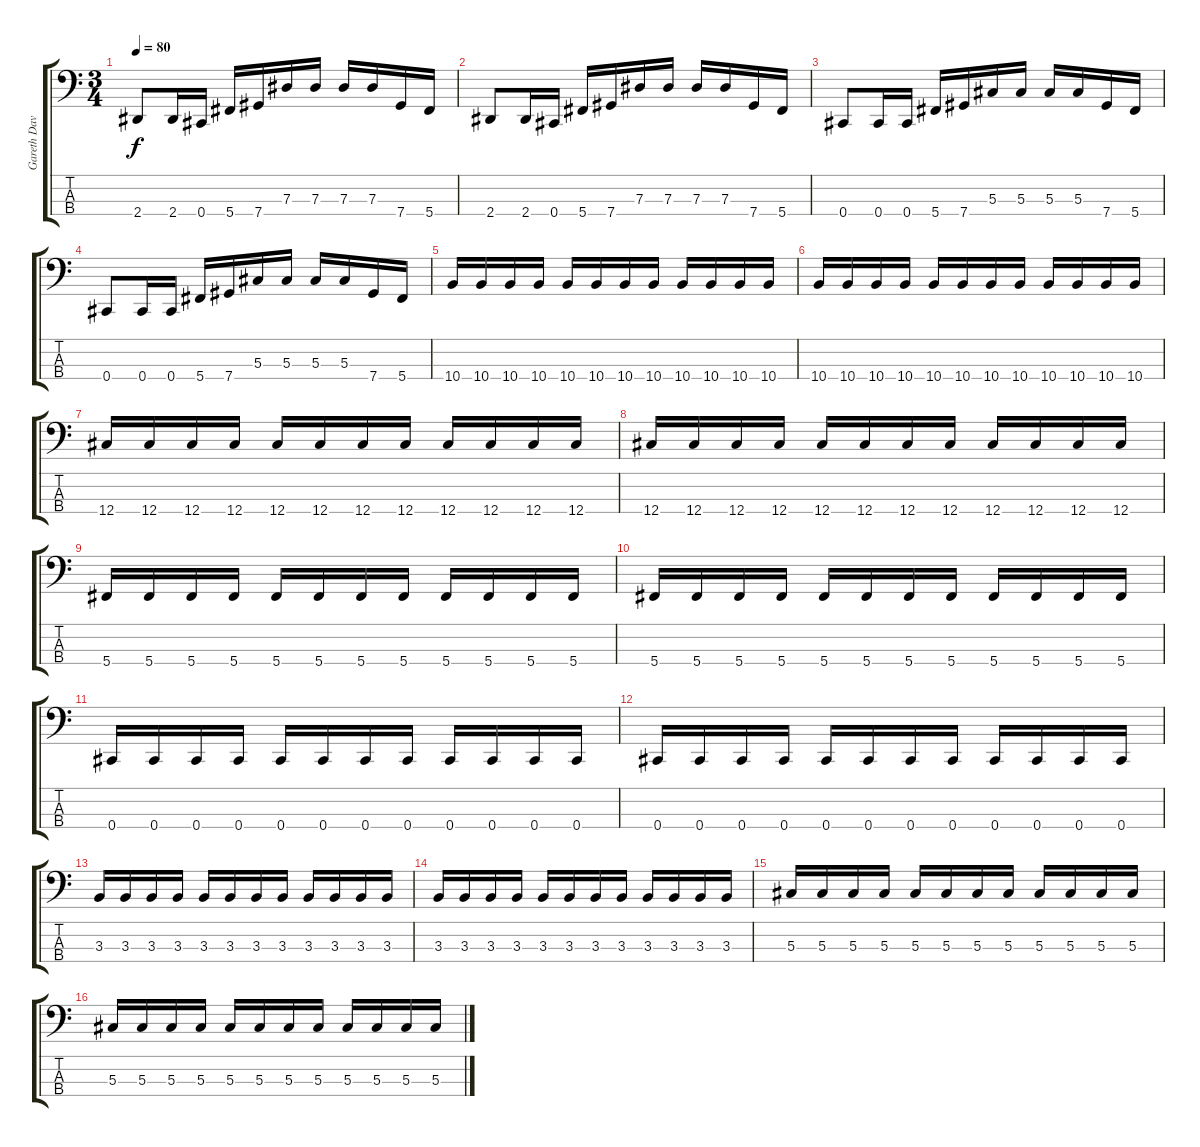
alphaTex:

\track ("Gareth Davis" "Gareth Dav") {instrument electricbassfinger}
\staff {score tabs}
\tuning (Gb2 Db2 Ab1 Db1) {hide}
\ts (3 4)
\tempo 80
\clef f4
\ks c
2.4.8{dy f} 2.4.16 0.4.16 5.4.16 7.4.16 7.3.16 7.3.16 7.3.16 7.3.16 7.4.16 5.4.16 |
2.4.8 2.4.16 0.4.16 5.4.16 7.4.16 7.3.16 7.3.16 7.3.16 7.3.16 7.4.16 5.4.16 |
0.4.8 0.4.16 0.4.16 5.4.16 7.4.16 5.3.16 5.3.16 5.3.16 5.3.16 7.4.16 5.4.16 |
0.4.8 0.4.16 0.4.16 5.4.16 7.4.16 5.3.16 5.3.16 5.3.16 5.3.16 7.4.16 5.4.16 |
10.4.16 10.4.16 10.4.16 10.4.16 10.4.16 10.4.16 10.4.16 10.4.16 10.4.16 10.4.16 10.4.16 10.4.16 |
10.4.16 10.4.16 10.4.16 10.4.16 10.4.16 10.4.16 10.4.16 10.4.16 10.4.16 10.4.16 10.4.16 10.4.16 |
12.4.16 12.4.16 12.4.16 12.4.16 12.4.16 12.4.16 12.4.16 12.4.16 12.4.16 12.4.16 12.4.16 12.4.16 |
12.4.16 12.4.16 12.4.16 12.4.16 12.4.16 12.4.16 12.4.16 12.4.16 12.4.16 12.4.16 12.4.16 12.4.16 |
5.4.16 5.4.16 5.4.16 5.4.16 5.4.16 5.4.16 5.4.16 5.4.16 5.4.16 5.4.16 5.4.16 5.4.16 |
5.4.16 5.4.16 5.4.16 5.4.16 5.4.16 5.4.16 5.4.16 5.4.16 5.4.16 5.4.16 5.4.16 5.4.16 |
0.4.16 0.4.16 0.4.16 0.4.16 0.4.16 0.4.16 0.4.16 0.4.16 0.4.16 0.4.16 0.4.16 0.4.16 |
0.4.16 0.4.16 0.4.16 0.4.16 0.4.16 0.4.16 0.4.16 0.4.16 0.4.16 0.4.16 0.4.16 0.4.16 |
3.3.16 3.3.16 3.3.16 3.3.16 3.3.16 3.3.16 3.3.16 3.3.16 3.3.16 3.3.16 3.3.16 3.3.16 |
3.3.16 3.3.16 3.3.16 3.3.16 3.3.16 3.3.16 3.3.16 3.3.16 3.3.16 3.3.16 3.3.16 3.3.16 |
5.3.16 5.3.16 5.3.16 5.3.16 5.3.16 5.3.16 5.3.16 5.3.16 5.3.16 5.3.16 5.3.16 5.3.16 |
5.3.16 5.3.16 5.3.16 5.3.16 5.3.16 5.3.16 5.3.16 5.3.16 5.3.16 5.3.16 5.3.16 5.3.16
